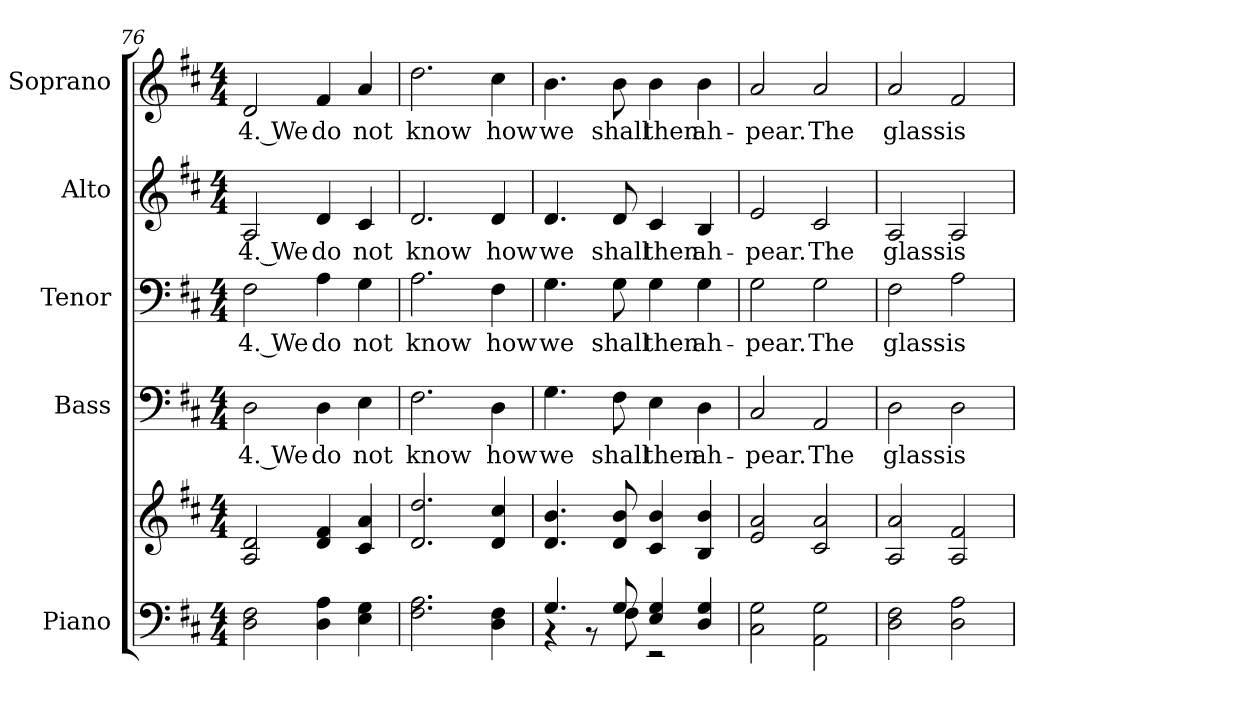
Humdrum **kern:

**kern	**kern	**kern	**text	**kern	**text	**kern	**text	**kern	**text
*part5	*part5	*part4	*part4	*part3	*part3	*part2	*part2	*part1	*part1
*staff6	*staff5	*staff4	*staff4	*staff3	*staff3	*staff2	*staff2	*staff1	*staff1
*I"Piano	*	*I"Bass	*	*I"Tenor	*	*I"Alto	*	*I"Soprano	*
*I'Pno.	*	*I'B.	*	*I'T.	*	*I'A.	*	*I'S.	*
!!LO:PB:g=z
*clefF4	*clefG2	*clefF4	*	*clefF4	*	*clefG2	*	*clefG2	*
*k[f#c#]	*k[f#c#]	*k[f#c#]	*	*k[f#c#]	*	*k[f#c#]	*	*k[f#c#]	*
*D:	*D:	*D:	*	*D:	*	*D:	*	*D:	*
*M4/4	*M4/4	*M4/4	*	*M4/4	*	*M4/4	*	*M4/4	*
=76	=76	=76	=76	=76	=76	=76	=76	=76	=76
!	!	!	!LO:LY:b:color=#000000	!	!	!	!	!	!
!	!	!	!	!	!LO:LY:b:color=#000000	!	!	!	!
!	!	!	!	!	!	!	!LO:LY:b:color=#000000	!	!
!	!	!	!	!	!	!	!	!	!LO:LY:b:color=#000000
2Di\ 2F#i	2Ai/ 2di	2Di\	4. We	2F#i\	4. We	2Ai/	4. We	2di/	4. We
!	!	!	!LO:LY:b:color=#000000	!	!	!	!	!	!
!	!	!	!	!	!LO:LY:b:color=#000000	!	!	!	!
!	!	!	!	!	!	!	!LO:LY:b:color=#000000	!	!
!	!	!	!	!	!	!	!	!	!LO:LY:b:color=#000000
4Di\ 4Ai	4di/ 4f#i	4Di\	do	4Ai\	do	4di/	do	4f#i/	do
!	!	!	!LO:LY:b:color=#000000	!	!	!	!	!	!
!	!	!	!	!	!LO:LY:b:color=#000000	!	!	!	!
!	!	!	!	!	!	!	!LO:LY:b:color=#000000	!	!
!	!	!	!	!	!	!	!	!	!LO:LY:b:color=#000000
4Ei\ 4Gi	4c#i/ 4ai	4Ei\	not	4Gi\	not	4c#i/	not	4ai/	not
=77	=77	=77	=77	=77	=77	=77	=77	=77	=77
!	!	!	!LO:LY:b:color=#000000	!	!	!	!	!	!
!	!	!	!	!	!LO:LY:b:color=#000000	!	!	!	!
!	!	!	!	!	!	!	!LO:LY:b:color=#000000	!	!
!	!	!	!	!	!	!	!	!	!LO:LY:b:color=#000000
2.F#i\ 2.Ai	2.di/ 2.ddi	2.F#i\	know	2.Ai\	know	2.di/	know	2.ddi\	know
!	!	!	!LO:LY:b:color=#000000	!	!	!	!	!	!
!	!	!	!	!	!LO:LY:b:color=#000000	!	!	!	!
!	!	!	!	!	!	!	!LO:LY:b:color=#000000	!	!
!	!	!	!	!	!	!	!	!	!LO:LY:b:color=#000000
4Di\ 4F#i	4di/ 4cc#i	4Di\	how	4F#i\	how	4di/	how	4cc#i\	how
=78	=78	=78	=78	=78	=78	=78	=78	=78	=78
*^	*	*	*	*	*	*	*	*	*
!	!	!	!	!LO:LY:b:color=#000000	!	!	!	!	!	!
!	!	!	!	!	!	!LO:LY:b:color=#000000	!	!	!	!
!	!	!	!	!	!	!	!	!LO:LY:b:color=#000000	!	!
!	!	!	!	!	!	!	!	!	!	!LO:LY:b:color=#000000
4.Gi/	4r	4.di/ 4.bi	4.Gi\	we	4.Gi\	we	4.di/	we	4.bi\	we
.	8r	.	.	.	.	.	.	.	.	.
!	!	!	!	!LO:LY:b:color=#000000	!	!	!	!	!	!
!	!	!	!	!	!	!LO:LY:b:color=#000000	!	!	!	!
!	!	!	!	!	!	!	!	!LO:LY:b:color=#000000	!	!
!	!	!	!	!	!	!	!	!	!	!LO:LY:b:color=#000000
8Gi/	8F#i\	8di/ 8bi	8F#i\	shall	8Gi\	shall	8di/	shall	8bi\	shall
!	!	!	!	!LO:LY:b:color=#000000	!	!	!	!	!	!
!	!	!	!	!	!	!LO:LY:b:color=#000000	!	!	!	!
!	!	!	!	!	!	!	!	!LO:LY:b:color=#000000	!	!
!	!	!	!	!	!	!	!	!	!	!LO:LY:b:color=#000000
4Ei/ 4Gi	2r	4c#i/ 4bi	4Ei\	then	4Gi\	then	4c#i/	then	4bi\	then
!	!	!	!	!LO:LY:b:color=#000000	!	!	!	!	!	!
!	!	!	!	!	!	!LO:LY:b:color=#000000	!	!	!	!
!	!	!	!	!	!	!	!	!LO:LY:b:color=#000000	!	!
!	!	!	!	!	!	!	!	!	!	!LO:LY:b:color=#000000
4Di/ 4Gi	.	4Bi/ 4bi	4Di\	ah-	4Gi\	ah-	4Bi/	ah-	4bi\	ah-
*v	*v	*	*	*	*	*	*	*	*	*
!!LO:PB:g=z
=79	=79	=79	=79	=79	=79	=79	=79	=79	=79
!	!	!	!LO:LY:b:color=#000000	!	!	!	!	!	!
!	!	!	!	!	!LO:LY:b:color=#000000	!	!	!	!
!	!	!	!	!	!	!	!LO:LY:b:color=#000000	!	!
!	!	!	!	!	!	!	!	!	!LO:LY:b:color=#000000
2C#i\ 2Gi	2ei/ 2ai	2C#i/	-pear.	2Gi\	-pear.	2ei/	-pear.	2ai/	-pear.
!	!	!	!LO:LY:b:color=#000000	!	!	!	!	!	!
!	!	!	!	!	!LO:LY:b:color=#000000	!	!	!	!
!	!	!	!	!	!	!	!LO:LY:b:color=#000000	!	!
!	!	!	!	!	!	!	!	!	!LO:LY:b:color=#000000
2AAi\ 2Gi	2c#i/ 2ai	2AAi/	The	2Gi\	The	2c#i/	The	2ai/	The
=80	=80	=80	=80	=80	=80	=80	=80	=80	=80
!	!	!	!LO:LY:b:color=#000000	!	!	!	!	!	!
!	!	!	!	!	!LO:LY:b:color=#000000	!	!	!	!
!	!	!	!	!	!	!	!LO:LY:b:color=#000000	!	!
!	!	!	!	!	!	!	!	!	!LO:LY:b:color=#000000
2Di\ 2F#i	2Ai/ 2ai	2Di\	glass	2F#i\	glass	2Ai/	glass	2ai/	glass
!	!	!	!LO:LY:b:color=#000000	!	!	!	!	!	!
!	!	!	!	!	!LO:LY:b:color=#000000	!	!	!	!
!	!	!	!	!	!	!	!LO:LY:b:color=#000000	!	!
!	!	!	!	!	!	!	!	!	!LO:LY:b:color=#000000
2Di\ 2Ai	2Ai/ 2f#i	2Di\	is	2Ai\	is	2Ai/	is	2f#i/	is
=	=	=	=	=	=	=	=	=	=
*-	*-	*-	*-	*-	*-	*-	*-	*-	*-
